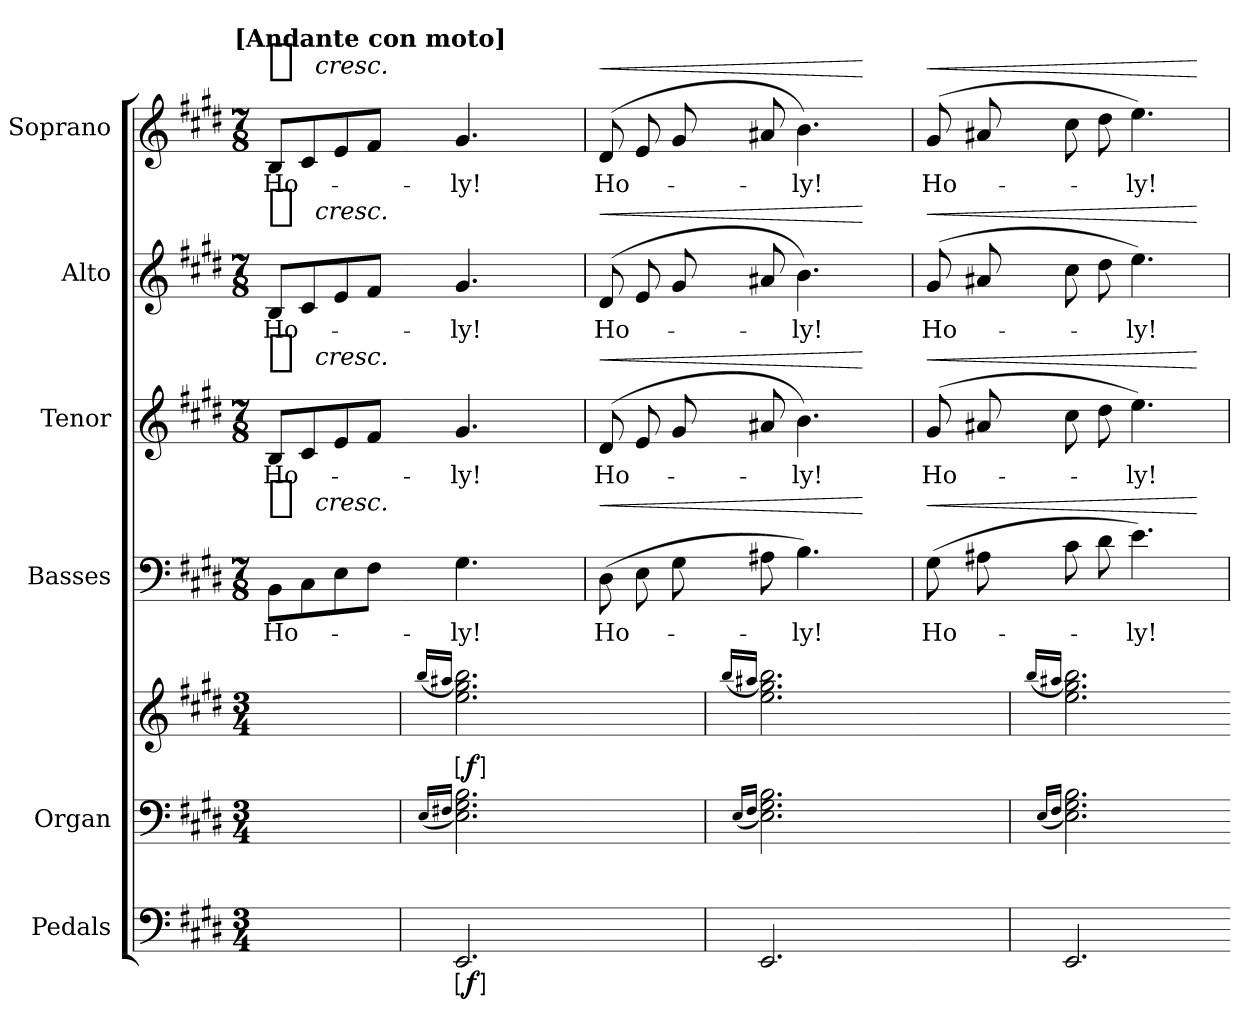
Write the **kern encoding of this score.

**kern	**dynam	**kern	**kern	**dynam	**kern	**text	**dynam	**kern	**text	**dynam	**kern	**text	**dynam	**kern	**text	**dynam
*part6	*part6	*part5	*part5	*part5	*part4	*part4	*part4	*part3	*part3	*part3	*part2	*part2	*part2	*part1	*part1	*part1
*staff7	*staff7	*staff6	*staff5	*staff5/6	*staff4	*staff4	*staff4	*staff3	*staff3	*staff3	*staff2	*staff2	*staff2	*staff1	*staff1	*staff1
*I"Pedals	*	*I"Organ	*	*	*I"Basses	*	*	*I"Tenor	*	*	*I"Alto	*	*	*I"Soprano	*	*
*	*	*I'org	*	*	*I'b	*	*	*I't	*	*	*I'a	*	*	*I's	*	*
*clefF4	*	*clefF4	*clefG2	*	*clefF4	*	*	*clefG2	*	*	*clefG2	*	*	*clefG2	*	*
*	*	*	*	*	*	*	*	*ITrd7c12	*	*	*	*	*	*	*	*
*k[f#c#g#d#]	*	*k[f#c#g#d#]	*k[f#c#g#d#]	*	*k[f#c#g#d#]	*	*	*k[f#c#g#d#]	*	*	*k[f#c#g#d#]	*	*	*k[f#c#g#d#]	*	*
*E:	*	*E:	*E:	*	*E:	*	*	*E:	*	*	*E:	*	*	*E:	*	*
!!LO:TX:omd:t=[Andante con moto]
*M3/4	*	*M3/4	*M3/4	*	*M7/8	*	*	*M7/8	*	*	*M7/8	*	*	*M7/8	*	*
=	=	=	=	=	=	=	=	=	=	=	=	=	=	=	=	=
!	!	!	!	!	!	!	!LO:DY:a:t=%s cresc.	!	!	!LO:DY:a:t=%s cresc.	!	!	!LO:DY:a:t=%s cresc.	!	!	!LO:DY:a:t=%s cresc.
2ryy	.	2ryy	2ryy	.	8BBL	Ho-	f	8BBL	Ho-	f	8BL	Ho-	f	8BL	Ho-	f
.	.	.	.	.	8C#	.	.	8C#	.	.	8c#	.	.	8c#	.	.
.	.	.	.	.	8E	.	.	8E	.	.	8e	.	.	8e	.	.
.	.	.	.	.	8F#J	.	.	8F#J	.	.	8f#J	.	.	8f#J	.	.
=	=-	=	=	=-	=-	=-	=-	=-	=-	=-	=-	=-	=-	=-	=-	=-
.	.	(16qqE/LL	(16qqbb/LL	.	.	.	.	.	.	.	.	.	.	.	.	.
.	.	16qqF#X/JJ	16qaa#X/JJ	.	.	.	.	.	.	.	.	.	.	.	.	.
!	!LO:DY:ed=brack	!	!	!LO:DY:ed=brack	!	!	!	!	!	!	!	!	!	!	!	!
2.EE	f	2.E 2.G# 2.B)	2.ee 2.gg# 2.bb)	f	4.G#	-ly!	.	4.G#	-ly!	.	4.g#	-ly!	.	4.g#	-ly!	.
.	.	.	.	.	4.ryy	.	.	4.ryy	.	.	4.ryy	.	.	4.ryy	.	.
=-	=	=-	=-	=	=	=	=	=	=	=	=	=	=	=	=	=
!	!	!	!	!	!	!	!LO:HP:a	!	!	!LO:HP:a	!	!	!LO:HP:a	!	!	!LO:HP:a
4.ryy	.	4.ryy	4.ryy	.	(8D#	Ho-	<	(8D#	Ho-	<	(8d#	Ho-	<	(8d#	Ho-	<
.	.	.	.	.	8E	.	.	8E	.	.	8e	.	.	8e	.	.
.	.	.	.	.	8G#	.	.	8G#	.	.	8g#	.	.	8g#	.	.
=	=-	=	=	=-	=-	=-	=-	=-	=-	=-	=-	=-	=-	=-	=-	=-
.	.	(16qqE/LL	(16qqbb/LL	.	.	.	.	.	.	.	.	.	.	.	.	.
.	.	16qqF#/JJ	16qqaa#X/JJ	.	.	.	.	.	.	.	.	.	.	.	.	.
2.EE	.	2.E 2.G# 2.B)	2.ee 2.gg# 2.bb)	.	8A#X	.	.	8A#X	.	.	8a#X	.	.	8a#X	.	.
.	.	.	.	.	4.B)	-ly!	.	4.B)	-ly!	.	4.b)	-ly!	.	4.b)	-ly!	.
.	.	.	.	.	4ryy	.	[	4ryy	.	[	4ryy	.	[	4ryy	.	[
=-	=	=-	=-	=	=	=	=	=	=	=	=	=	=	=	=	=
!	!	!	!	!	!	!	!LO:HP:a	!	!	!LO:HP:a	!	!	!LO:HP:a	!	!	!LO:HP:a
4ryy	.	4ryy	4ryy	.	(8G#	Ho-	<	(8G#	Ho-	<	(8g#	Ho-	<	(8g#	Ho-	<
.	.	.	.	.	8A#X	.	.	8A#X	.	.	8a#X	.	.	8a#X	.	.
=	=-	=	=	=-	=-	=-	=-	=-	=-	=-	=-	=-	=-	=-	=-	=-
.	.	(16qqE/LL	(16qqbb/LL	.	.	.	.	.	.	.	.	.	.	.	.	.
.	.	16qqF#/JJ	16qqaa#X/JJ	.	.	.	.	.	.	.	.	.	.	.	.	.
2.EE	.	2.E 2.G# 2.B)	2.ee 2.gg# 2.bb)	.	8c#	.	.	8c#	.	.	8cc#	.	.	8cc#	.	.
.	.	.	.	.	8d#	.	.	8d#	.	.	8dd#	.	.	8dd#	.	.
.	.	.	.	.	4.e)	-ly!	.	4.e)	-ly!	.	4.ee)	-ly!	.	4.ee)	-ly!	.
.	.	.	.	.	8ryy	.	[	8ryy	.	[	8ryy	.	[	8ryy	.	[
=-	=	=-	=-	=	=	=	=	=	=	=	=	=	=	=	=	=
*-	*-	*-	*-	*-	*-	*-	*-	*-	*-	*-	*-	*-	*-	*-	*-	*-
